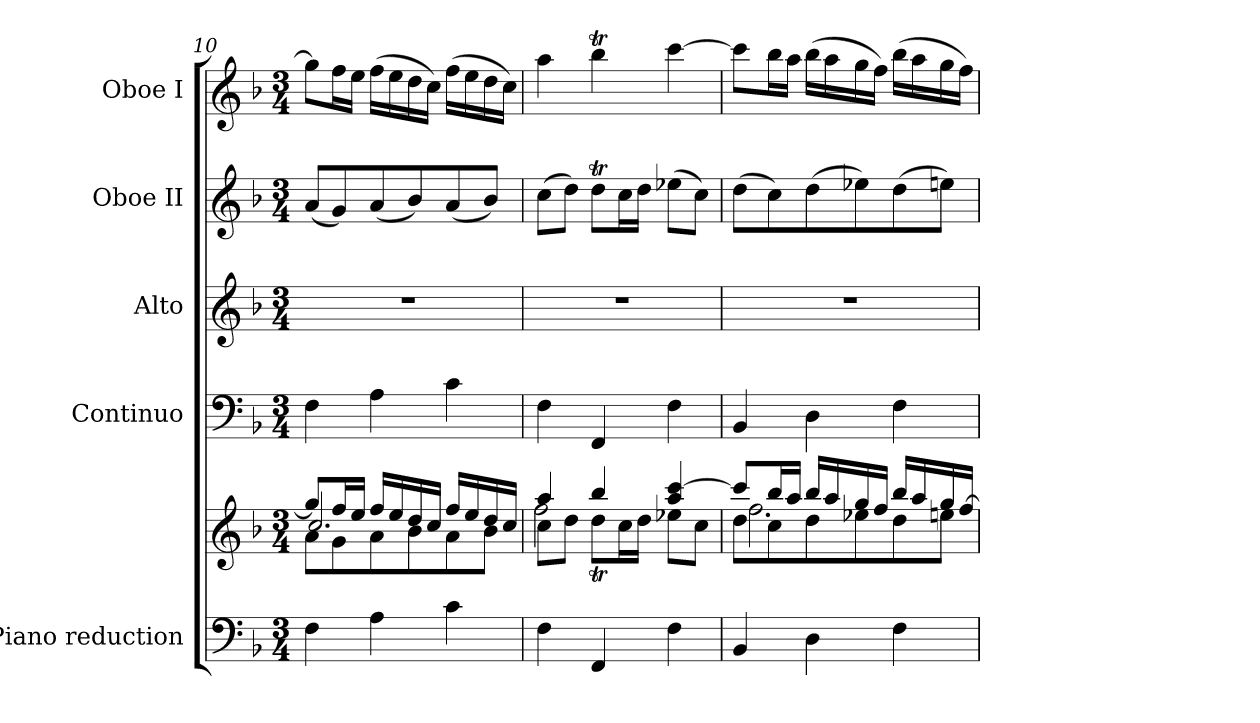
**kern	**kern	**kern	**kern	**kern	**kern
*part5	*part5	*part4	*part3	*part2	*part1
*staff6	*staff5	*staff4	*staff3	*staff2	*staff1
*I"Piano reduction	*	*I"Continuo	*I"Alto	*I"Oboe II	*I"Oboe I
*I'Pno	*	*	*	*I'Ob	*I'Ob
*clefF4	*clefG2	*clefF4	*clefG2	*clefG2	*clefG2
*k[b-]	*k[b-]	*k[b-]	*k[b-]	*k[b-]	*k[b-]
*M3/4	*M3/4	*M3/4	*M3/4	*M3/4	*M3/4
=10	=10	=10	=10	=10	=10
*	*^	*	*	*	*
*	*	*^	*	*	*	*
4F\	8gg/L]	8a\L	2.cc/	4F\	2.r	(<8a/L	8gg\L]
.	16ff/L	8g\	.	.	.	8g/)	16ff\L
.	16ee/JJ	.	.	.	.	.	16ee\JJ
4A\	16ff/LL	8a\	.	4A\	.	(<8a/	(>16ff\LL
.	16ee/	.	.	.	.	.	16ee\
.	16dd/	8b-\	.	.	.	8b-/)	16dd\
.	16cc/JJ	.	.	.	.	.	16cc\JJ)
4c\	16ff/LL	8a\	.	4c\	.	(<8a/	(>16ff\LL
.	16ee/	.	.	.	.	.	16ee\
.	16dd/	8b-\J	.	.	.	8b-/J)	16dd\
.	16cc/JJ	.	.	.	.	.	16cc\JJ)
=11	=11	=11	=11	=11	=11	=11	=11
4F\	4aa/	8cc\L	2ff\	4F\	2.r	(>8cc\L	4aa\
.	.	8dd\J	.	.	.	8dd\J)	.
4FF/	4bb-/	8ddT\L	.	4FF/	.	8ddT\L	4bb-T\
.	.	16cc\L	.	.	.	16cc\L	.
.	.	16dd\JJ	.	.	.	16dd\JJ	.
4F\	4aa/ [4ccc/	8ee-X\L	4ryy	4F\	.	(>8ee-X\L	[4ccc\
.	.	8cc\J	.	.	.	8cc\J)	.
=12	=12	=12	=12	=12	=12	=12	=12
4BB-/	8ccc/L]	8dd\L	2.ff\	4BB-/	2.r	(>8dd\L	8ccc\L]
.	16bb-/L	8cc\	.	.	.	8cc\)	16bb-\L
.	16aa/JJ	.	.	.	.	.	16aa\JJ
4D\	16bb-/LL	8dd\	.	4D\	.	(>8dd\	(>16bb-\LL
.	16aa/	.	.	.	.	.	16aa\
.	16gg/	8ee-X\	.	.	.	8ee-X\)	16gg\
.	16ff/JJ	.	.	.	.	.	16ff\JJ)
4F\	16bb-/LL	8dd\	.	4F\	.	(>8dd\	(>16bb-\LL
.	16aa/	.	.	.	.	.	16aa\
.	16gg/	8een\J	.	.	.	8een\J)	16gg\
.	[16ff/JJ	.	.	.	.	.	16ff\JJ)
*	*v	*v	*v	*	*	*	*
=	=	=	=	=	=
*-	*-	*-	*-	*-	*-
